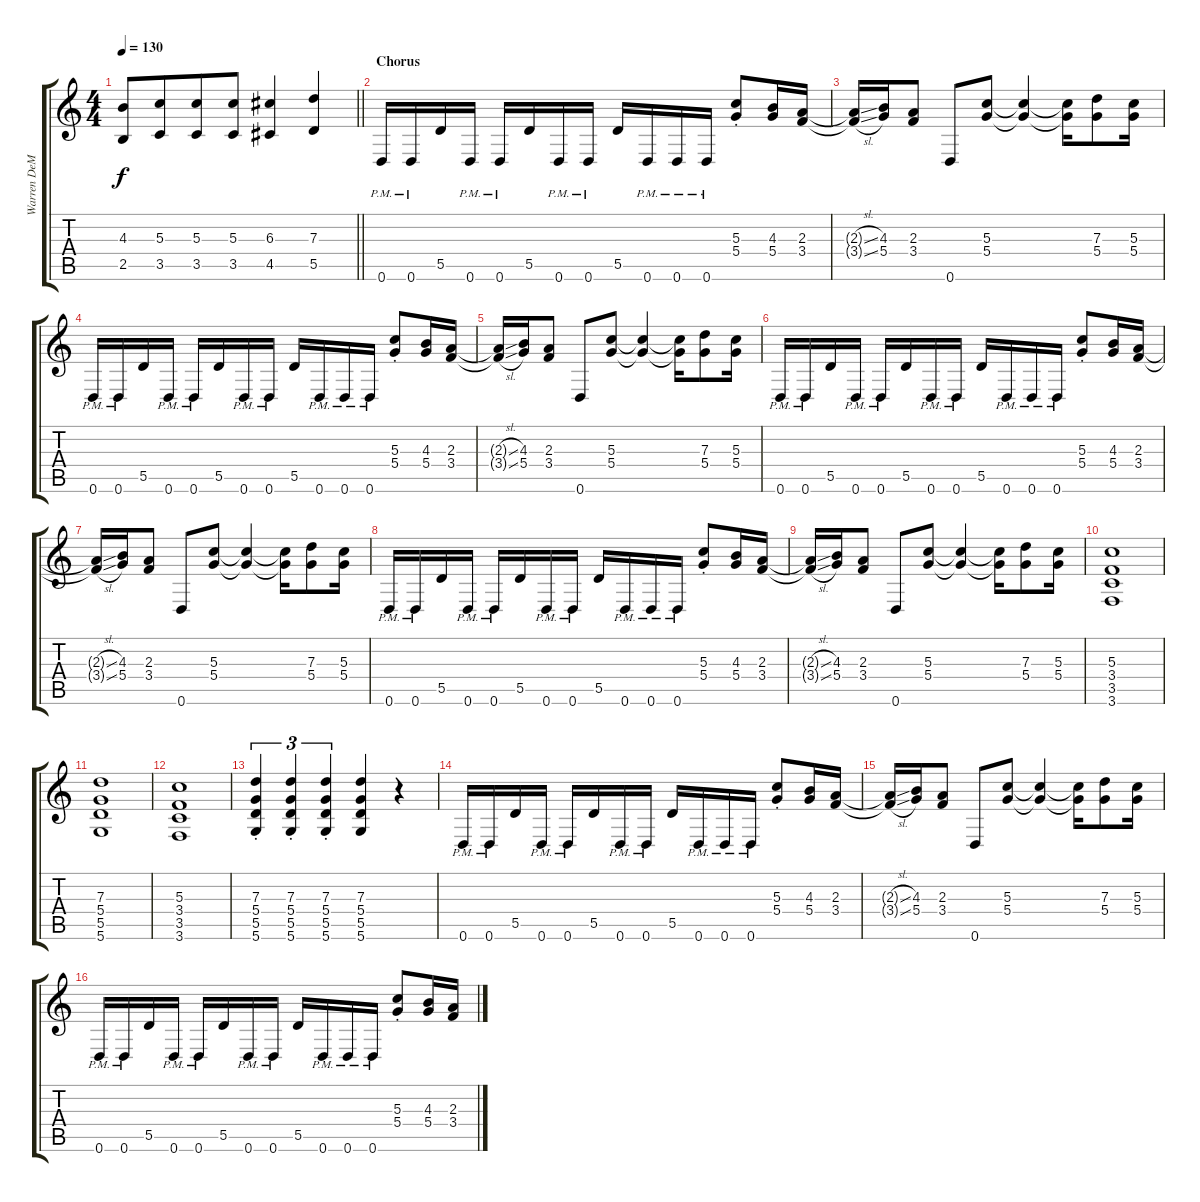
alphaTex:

\track ("Warren DeMartini - Rhytm Guitar" "Warren DeM") {instrument distortionguitar}
\staff {score tabs}
\tuning (E4 B3 G3 D3 A2 D2) {hide}
\ts (4 4)
\tempo 130
\clef g2
\barLineRight lightlight
\ks c
(4.3 2.5).8{dy f} (5.3 3.5).8{beam merge} (5.3 3.5).8 (5.3 3.5).8 (6.3 4.5).4 (7.3 5.5).4 |
\section ("" "Chorus")
0.6{pm}.16 0.6{pm}.16 5.5.16 0.6{pm}.16 0.6{pm}.16 5.5.16 0.6{pm}.16 0.6{pm}.16 5.5.16 0.6{pm}.16 0.6{pm}.16 0.6{pm}.16 (5.3{st} 5.4{st}).8 (4.3 5.4).16 (2.3 3.4).16 |
(2.3{sl t} 3.4{sl t}).16 (4.3 5.4).16 (2.3 3.4).8 0.6.8 (5.3 5.4).8 (5.3{t} 5.4{t}).4 (5.3{t} 5.4{t}).16 (7.3 5.4).8 (5.3 5.4).16 |
0.6{pm}.16 0.6{pm}.16 5.5.16 0.6{pm}.16 0.6{pm}.16 5.5.16 0.6{pm}.16 0.6{pm}.16 5.5.16 0.6{pm}.16 0.6{pm}.16 0.6{pm}.16 (5.3{st} 5.4{st}).8 (4.3 5.4).16 (2.3 3.4).16 |
(2.3{sl t} 3.4{sl t}).16 (4.3 5.4).16 (2.3 3.4).8 0.6.8 (5.3 5.4).8 (5.3{t} 5.4{t}).4 (5.3{t} 5.4{t}).16 (7.3 5.4).8 (5.3 5.4).16 |
0.6{pm}.16 0.6{pm}.16 5.5.16 0.6{pm}.16 0.6{pm}.16 5.5.16 0.6{pm}.16 0.6{pm}.16 5.5.16 0.6{pm}.16 0.6{pm}.16 0.6{pm}.16 (5.3{st} 5.4{st}).8 (4.3 5.4).16 (2.3 3.4).16 |
(2.3{sl t} 3.4{sl t}).16 (4.3 5.4).16 (2.3 3.4).8 0.6.8 (5.3 5.4).8 (5.3{t} 5.4{t}).4 (5.3{t} 5.4{t}).16 (7.3 5.4).8 (5.3 5.4).16 |
0.6{pm}.16 0.6{pm}.16 5.5.16 0.6{pm}.16 0.6{pm}.16 5.5.16 0.6{pm}.16 0.6{pm}.16 5.5.16 0.6{pm}.16 0.6{pm}.16 0.6{pm}.16 (5.3{st} 5.4{st}).8 (4.3 5.4).16 (2.3 3.4).16 |
(2.3{sl t} 3.4{sl t}).16 (4.3 5.4).16 (2.3 3.4).8 0.6.8 (5.3 5.4).8 (5.3{t} 5.4{t}).4 (5.3{t} 5.4{t}).16 (7.3 5.4).8 (5.3 5.4).16 |
(5.3 3.4 3.5 3.6).1 |
(7.3 5.4 5.5 5.6).1 |
(5.3 3.4 3.5 3.6).1 |
(7.3{st} 5.4{st} 5.5{st} 5.6{st}).4{tu (3 2)} (7.3{st} 5.4{st} 5.5{st} 5.6{st}).4{tu (3 2)} (7.3{st} 5.4{st} 5.5{st} 5.6{st}).4{tu (3 2)} (7.3 5.4 5.5 5.6).4 r.4 |
0.6{pm}.16 0.6{pm}.16 5.5.16 0.6{pm}.16 0.6{pm}.16 5.5.16 0.6{pm}.16 0.6{pm}.16 5.5.16 0.6{pm}.16 0.6{pm}.16 0.6{pm}.16 (5.3{st} 5.4{st}).8 (4.3 5.4).16 (2.3 3.4).16 |
(2.3{sl t} 3.4{sl t}).16 (4.3 5.4).16 (2.3 3.4).8 0.6.8 (5.3 5.4).8 (5.3{t} 5.4{t}).4 (5.3{t} 5.4{t}).16 (7.3 5.4).8 (5.3 5.4).16 |
0.6{pm}.16 0.6{pm}.16 5.5.16 0.6{pm}.16 0.6{pm}.16 5.5.16 0.6{pm}.16 0.6{pm}.16 5.5.16 0.6{pm}.16 0.6{pm}.16 0.6{pm}.16 (5.3{st} 5.4{st}).8 (4.3 5.4).16 (2.3 3.4).16
